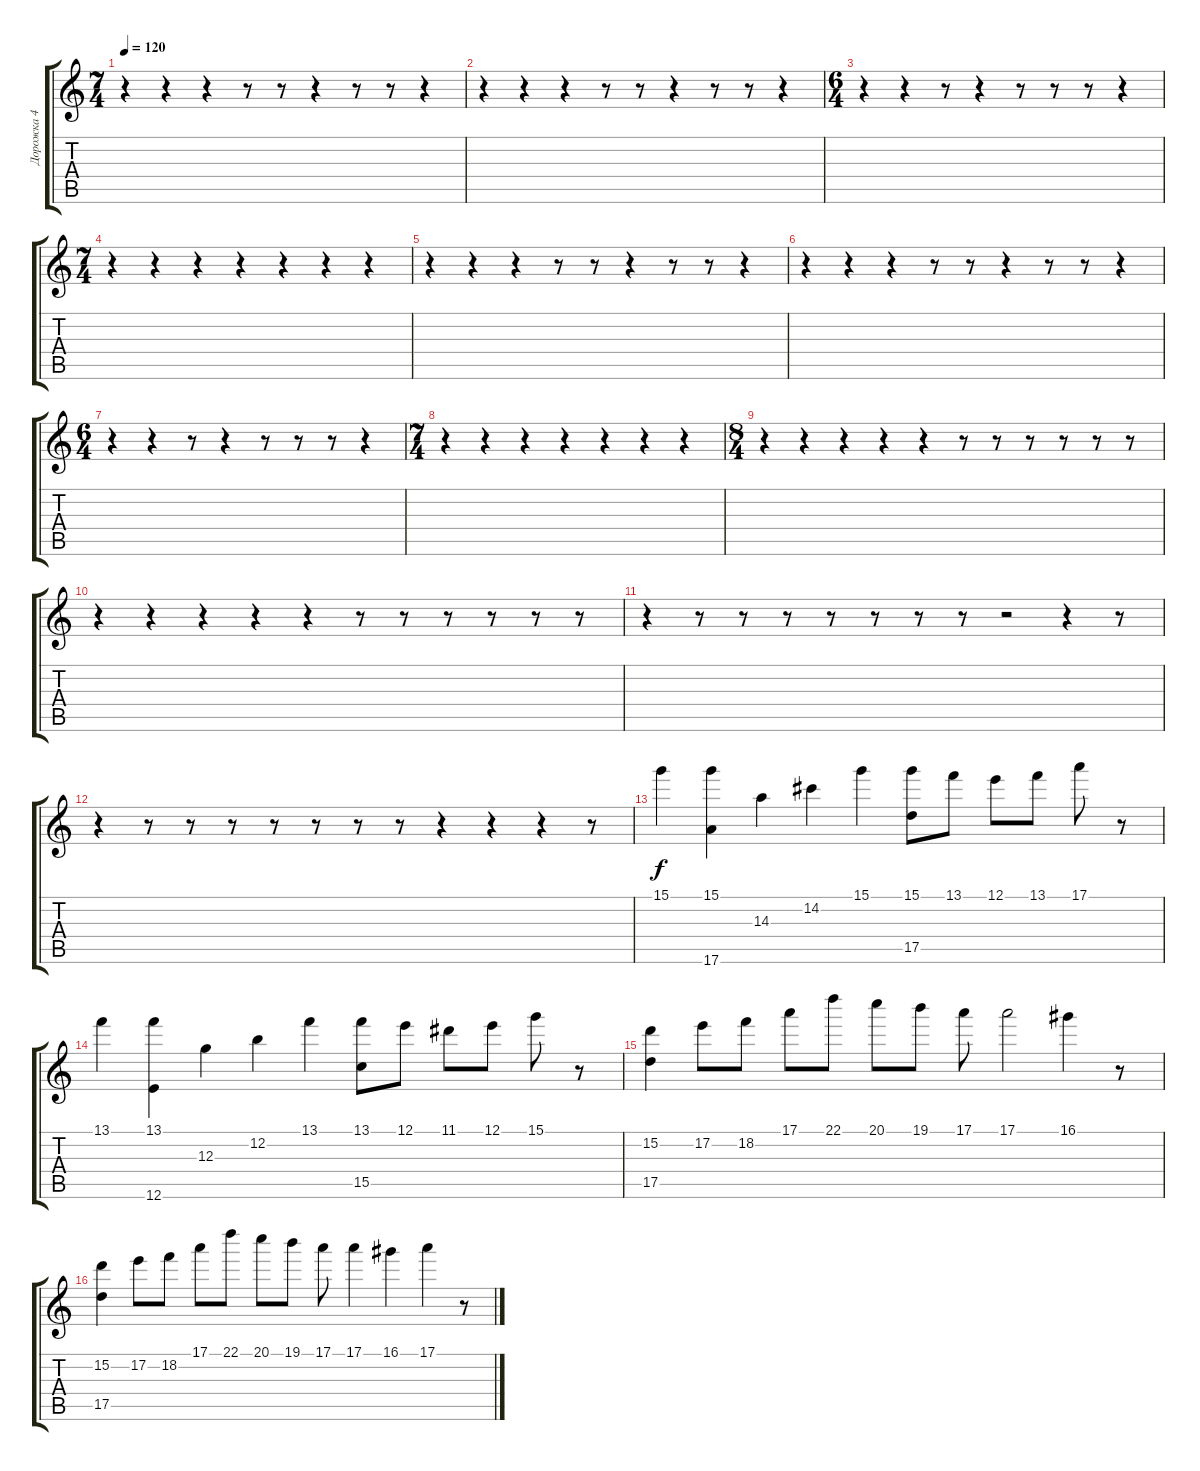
\track ("Дорожка 4" "Дорожка 4") {instrument electricguitarmuted}
\staff {score tabs}
\tuning (E4 B3 G3 D3 A2 E2) {hide}
\ts (7 4)
\tempo 120
\clef g2
\ks c
r.4{dy f instrument electricguitarmuted} r.4 r.4 r.8 r.8 r.4 r.8 r.8 r.4 |
r.4 r.4 r.4 r.8 r.8 r.4 r.8 r.8 r.4 |
\ts (6 4)
r.4 r.4 r.8 r.4 r.8 r.8 r.8 r.4 |
\ts (7 4)
r.4 r.4 r.4 r.4 r.4 r.4 r.4 |
r.4 r.4 r.4 r.8 r.8 r.4 r.8 r.8 r.4 |
r.4 r.4 r.4 r.8 r.8 r.4 r.8 r.8 r.4 |
\ts (6 4)
r.4 r.4 r.8 r.4 r.8 r.8 r.8 r.4 |
\ts (7 4)
r.4 r.4 r.4 r.4 r.4 r.4 r.4 |
\ts (8 4)
r.4 r.4 r.4 r.4 r.4 r.8 r.8 r.8 r.8 r.8 r.8 |
r.4 r.4 r.4 r.4 r.4 r.8 r.8 r.8 r.8 r.8 r.8 |
r.4 r.8 r.8 r.8 r.8 r.8 r.8 r.8 r.2 r.4 r.8 |
r.4 r.8 r.8 r.8 r.8 r.8 r.8 r.8 r.4 r.4 r.4 r.8 |
15.1.4 (15.1 17.6).4 14.3.4 14.2.4 15.1.4 (15.1 17.5).8 13.1.8 12.1.8 13.1.8 17.1.8 r.8 |
13.1.4 (13.1 12.6).4 12.3.4 12.2.4 13.1.4 (13.1 15.5).8 12.1.8 11.1.8 12.1.8 15.1.8 r.8 |
(15.2 17.5).4 17.2.8 18.2.8 17.1.8 22.1.8 20.1.8 19.1.8 17.1.8 17.1.2 16.1.4 r.8 |
(15.2 17.5).4 17.2.8 18.2.8 17.1.8 22.1.8 20.1.8 19.1.8 17.1.8 17.1.4 16.1.4 17.1.4 r.8
